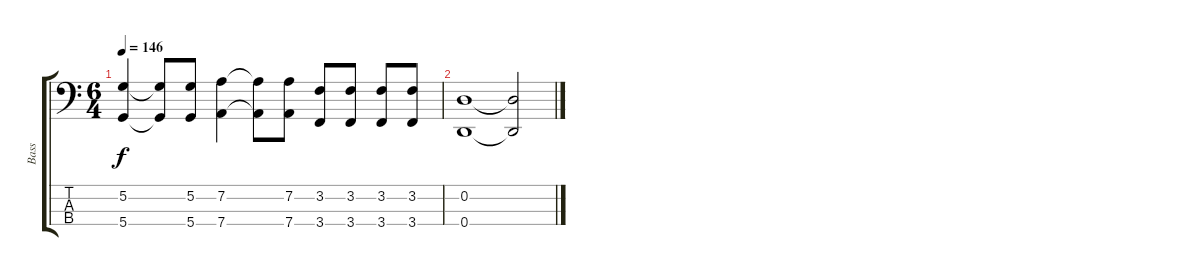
\track ("Bass" "Bass") {instrument electricbasspick}
\staff {score tabs}
\tuning (G2 D2 A1 D1) {hide}
\ts (6 4)
\tempo 146
\clef f4
\ks c
(5.2 5.4).4{dy f} (5.2{t} 5.4{t}).8 (5.2 5.4).8 (7.2 7.4).4 (7.2{t} 7.4{t}).8 (7.2 7.4).8 (3.2 3.4).8 (3.2 3.4).8 (3.2 3.4).8 (3.2 3.4).8 |
(0.2 0.4).1 (0.2{t} 0.4{t}).2
